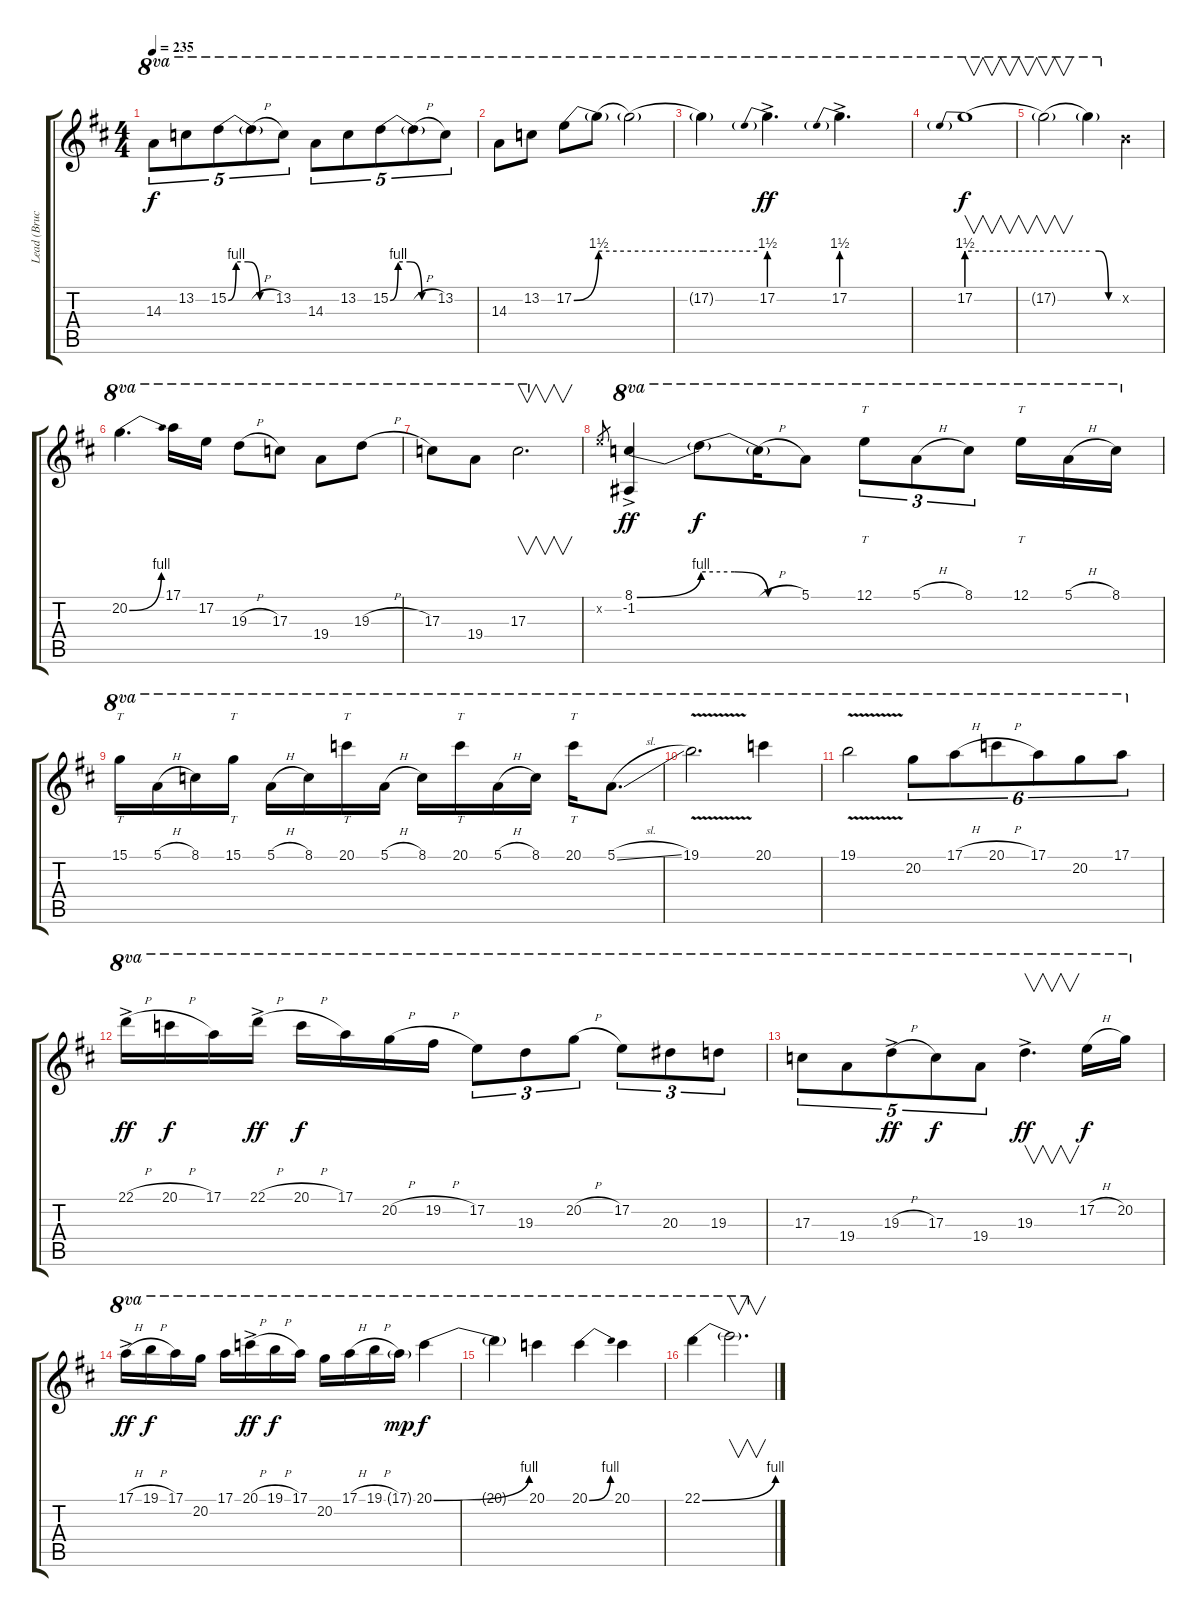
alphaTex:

\track ("Lead (Bruce Kulick)" "Lead (Bruc") {mute instrument distortionguitar}
\staff {score tabs}
\tuning (E4 B3 G3 D3 A2 E2) {hide}
\ts (4 4)
\tempo 235
\clef g2
\ks d
14.3.8{tu (5 4) ot 8va dy f} 13.2.8{tu (5 4) ot 8va} 15.2{be (custom 0 0 10 4 25 4 40 0 60 0)}.8{tu (5 4) ot 8va} 15.2{h t}.8{tu (5 4) ot 8va} 13.2.8{tu (5 4) ot 8va} 14.3.8{tu (5 4) ot 8va} 13.2.8{tu (5 4) ot 8va} 15.2{be (custom 0 0 10 4 25 4 40 0 60 0)}.8{tu (5 4) ot 8va} 15.2{h t}.8{tu (5 4) ot 8va} 13.2.8{tu (5 4) ot 8va} |
14.3.8{ot 8va} 13.2.8{ot 8va} 17.2{be (bend 0 0 60 6)}.8{ot 8va} 17.2{be (hold 0 6 60 6) t}.8{ot 8va} 17.2{be (hold 0 6 60 6) t}.2{ot 8va} |
17.2{be (hold 0 6 60 6) t}.4{ot 8va} 17.2{be (prebend 0 6 60 6) ac}.4{d ot 8va dy ff} 17.2{be (prebend 0 6 60 6) ac}.4{d ot 8va} |
17.2{be (prebend 0 6 60 6)}.1{v ot 8va dy f} |
17.2{be (hold 0 6 60 6) t}.2{v ot 8va} 17.2{be (custom 0 6 20 6 40 0 60 0) t}.4{ot 8va} 0.2{x}.4 |
20.2{be (bend 0 0 60 4)}.4{d ot 8va} 17.1.16{ot 8va} 17.2.16{ot 8va} 19.3{h}.8{ot 8va} 17.3.8{ot 8va} 19.4.8{ot 8va} 19.3{h}.8{ot 8va} |
17.3.8{ot 8va} 19.4.8{ot 8va} 17.3.2{v d ot 8va} |
5.2{x}.8{gr} (8.1{be (bend 0 0 60 4) ac} -1.2).4{ot 8va dy ff} 8.1{be (custom 0 4 20 4 40 0 60 0) t}.8{ot 8va dy f} 8.1{h t}.16{ot 8va} 5.1.8{ot 8va} 12.1.8{tt tu (3 2) ot 8va} 5.1{h}.8{tu (3 2) ot 8va} 8.1.8{tu (3 2) ot 8va} 12.1.16{tt ot 8va} 5.1{h}.16{ot 8va} 8.1.16{ot 8va} |
15.1.16{tt ot 8va} 5.1{h}.16{ot 8va} 8.1.16{ot 8va} 15.1.16{tt ot 8va} 5.1{h}.16{ot 8va} 8.1.16{ot 8va} 20.1.16{tt ot 8va} 5.1{h}.16{ot 8va} 8.1.16{ot 8va} 20.1.16{tt ot 8va} 5.1{h}.16{ot 8va} 8.1.16{ot 8va} 20.1.16{tt ot 8va} 5.1{sl}.8{d ot 8va} |
19.1{v}.2{d ot 8va} 20.1.4{ot 8va} |
19.1{v}.2{ot 8va} 20.2.8{tu (6 4) ot 8va} 17.1{h}.8{tu (6 4) ot 8va} 20.1{h}.8{tu (6 4) ot 8va} 17.1.8{tu (6 4) ot 8va} 20.2.8{tu (6 4) ot 8va} 17.1.8{tu (6 4) ot 8va} |
22.1{h ac}.16{ot 8va dy ff} 20.1{h}.16{ot 8va dy f} 17.1.16{ot 8va} 22.1{h ac}.16{ot 8va dy ff} 20.1{h}.16{ot 8va dy f} 17.1.16{ot 8va} 20.2{h}.16{ot 8va} 19.2{h}.16{ot 8va} 17.2.8{tu (3 2) ot 8va} 19.3.8{tu (3 2) ot 8va} 20.2{h}.8{tu (3 2) ot 8va} 17.2.8{tu (3 2) ot 8va} 20.3.8{tu (3 2) ot 8va} 19.3.8{tu (3 2) ot 8va} |
17.3.8{tu (5 4) ot 8va} 19.4.8{tu (5 4) ot 8va} 19.3{h ac}.8{tu (5 4) ot 8va dy ff} 17.3.8{tu (5 4) ot 8va dy f} 19.4.8{tu (5 4) ot 8va} 19.3{ac}.4{v d ot 8va dy ff} 17.2{h}.16{ot 8va dy f} 20.2.16{ot 8va} |
17.1{h ac}.16{ot 8va dy ff} 19.1{h}.16{ot 8va dy f} 17.1.16{ot 8va} 20.2.16{ot 8va} 17.1.16{ot 8va} 20.1{h ac}.16{ot 8va dy ff} 19.1{h}.16{ot 8va dy f} 17.1.16{ot 8va} 20.2.16{ot 8va} 17.1{h}.16{ot 8va} 19.1{h}.16{ot 8va} 17.1{g}.16{ot 8va dy mp} 20.1{be (bend 0 0 60 4)}.4{ot 8va dy f} |
20.1{t}.4{ot 8va} 20.1.4{ot 8va} 20.1{be (bend 0 0 60 4)}.4{ot 8va} 20.1.4{ot 8va} |
22.1{be (bend 0 0 60 4)}.4{ot 8va} 22.1{t}.2{v d ot 8va}
